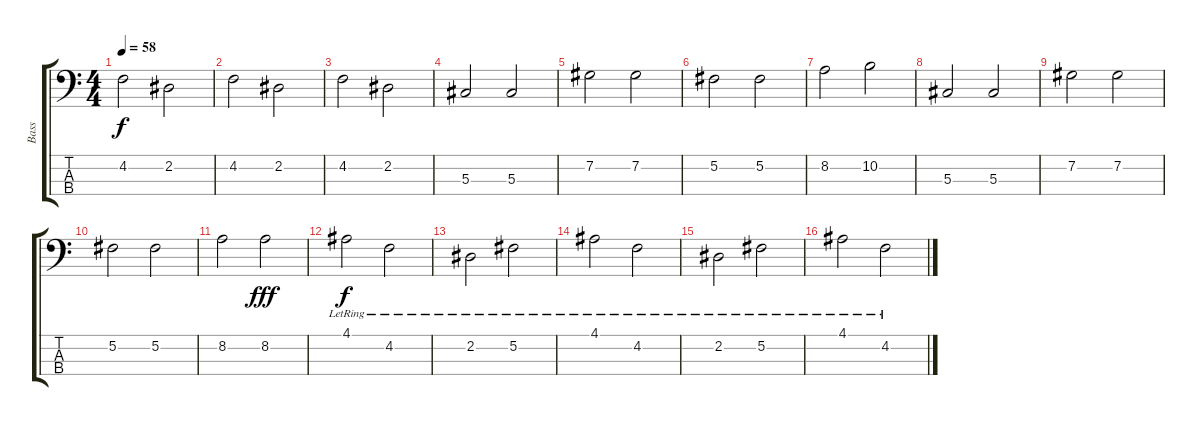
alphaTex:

\track ("Bass" "Bass") {instrument fretlessbass}
\staff {score tabs}
\tuning (Gb2 Db2 Ab1 Eb1) {hide}
\ts (4 4)
\tempo 58
\clef f4
\ks c
4.2.2{dy f} 2.2.2 |
4.2.2 2.2.2 |
4.2.2 2.2.2 |
5.3.2 5.3.2 |
7.2.2 7.2.2 |
5.2.2 5.2.2 |
8.2.2 10.2.2 |
5.3.2 5.3.2 |
7.2.2 7.2.2 |
5.2.2 5.2.2 |
8.2.2 8.2.2{dy fff} |
4.1{lr}.2{dy f} 4.2{lr}.2 |
2.2{lr}.2 5.2{lr}.2 |
4.1{lr}.2 4.2{lr}.2 |
2.2{lr}.2 5.2{lr}.2 |
4.1{lr}.2 4.2{lr}.2
